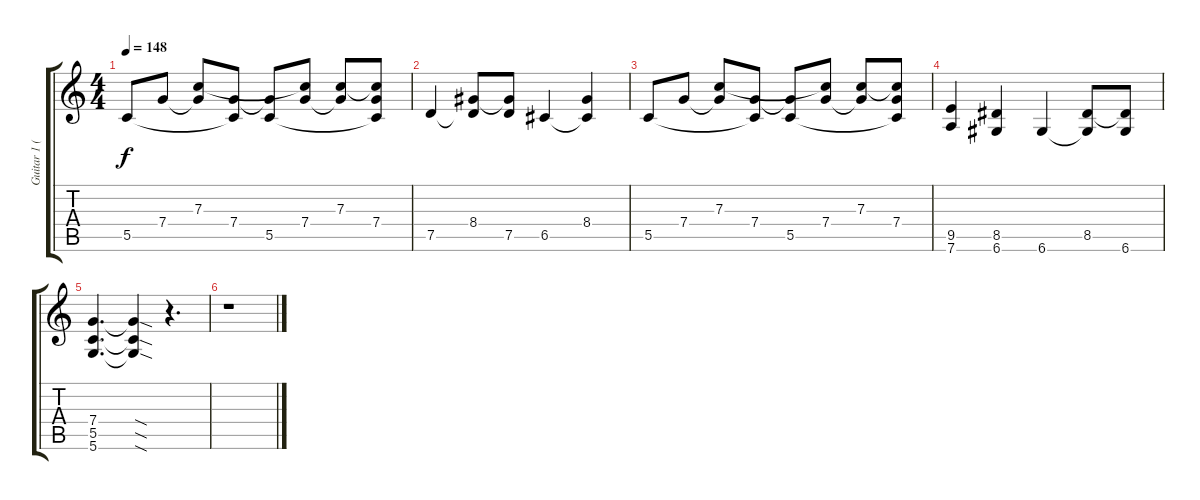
\track ("Guitar 1 (Distortion)" "Guitar 1 (") {instrument distortionguitar}
\staff {score tabs}
\tuning (D4 A3 F3 C3 G2 D2) {hide}
\ts (4 4)
\tempo 148
\clef g2
\ks c
5.5.8{dy f} 7.4.8 (7.3 7.4{t}).8 (7.4 5.5{t}).8 (7.4{t} 5.5).8 (7.3{t} 7.4).8 (7.3 7.4{t}).8 (7.3{t} 7.4 5.5{t}).8 |
7.5.4 (8.4 7.5{t}).8 (8.4{t} 7.5).8 6.5.4 (8.4 6.5{t}).4 |
5.5.8 7.4.8 (7.3 7.4{t}).8 (7.4 5.5{t}).8 (7.4{t} 5.5).8 (7.3{t} 7.4).8 (7.3 7.4{t}).8 (7.3{t} 7.4 5.5{t}).8 |
(9.5 7.6).4 (8.5 6.6).4 6.6.4 (8.5 6.6{t}).8 (8.5{t} 6.6).8 |
(7.4 5.5 5.6).4{d} (7.4{sod t} 5.5{sod t} 5.6{sod t}).4 r.4{d} |
r.1
